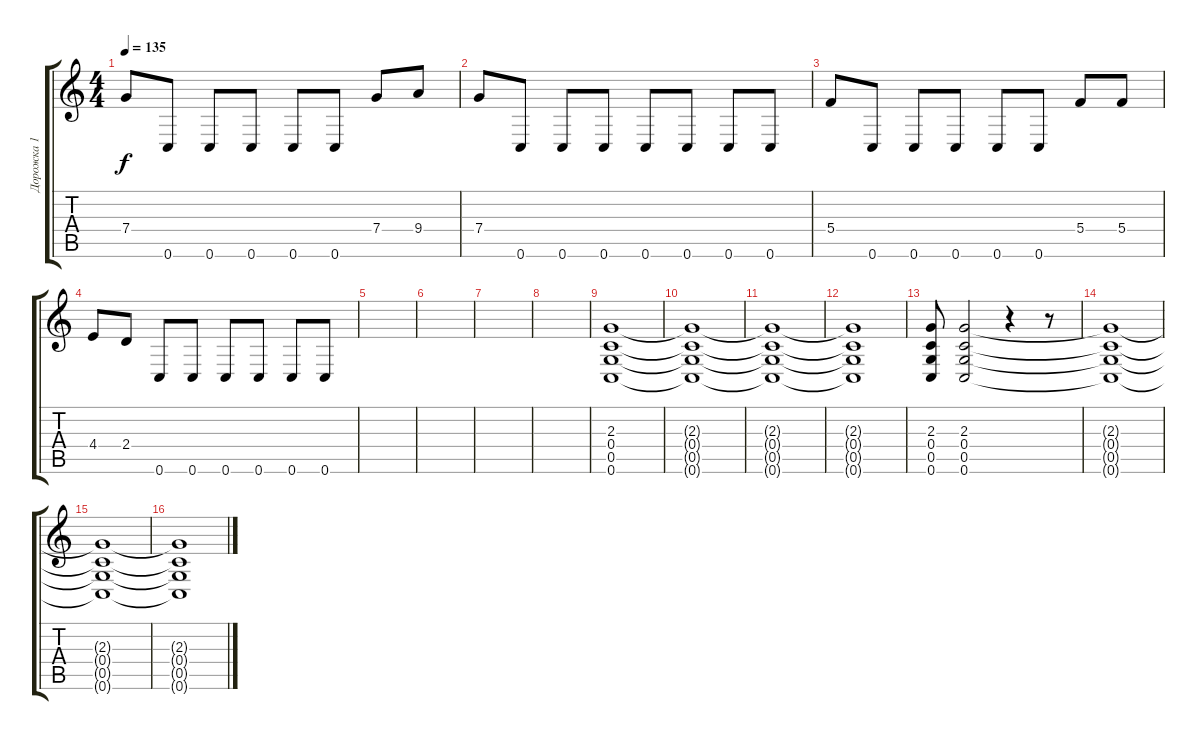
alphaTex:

\track ("Дорожка 1" "Дорожка 1") {instrument distortionguitar}
\staff {score tabs}
\tuning (D4 A3 F3 C3 G2 C2) {hide}
\ts (4 4)
\tempo 135
\clef g2
\ks c
7.4.8{dy f volume 16} 0.6.8 0.6.8 0.6.8 0.6.8 0.6.8 7.4.8 9.4.8 |
7.4.8 0.6.8 0.6.8 0.6.8 0.6.8 0.6.8 0.6.8 0.6.8 |
5.4.8 0.6.8 0.6.8 0.6.8 0.6.8 0.6.8 5.4.8 5.4.8 |
4.4.8 2.4.8 0.6.8 0.6.8 0.6.8 0.6.8 0.6.8 0.6.8 |
|
|
|
|
(2.3 0.4 0.5 0.6).1 |
(2.3{t} 0.4{t} 0.5{t} 0.6{t}).1 |
(2.3{t} 0.4{t} 0.5{t} 0.6{t}).1 |
(2.3{t} 0.4{t} 0.5{t} 0.6{t}).1 |
(2.3 0.4 0.5 0.6).8 (2.3 0.4 0.5 0.6).2 r.4 r.8 |
(2.3{t} 0.4{t} 0.5{t} 0.6{t}).1 |
(2.3{t} 0.4{t} 0.5{t} 0.6{t}).1 |
(2.3{t} 0.4{t} 0.5{t} 0.6{t}).1
